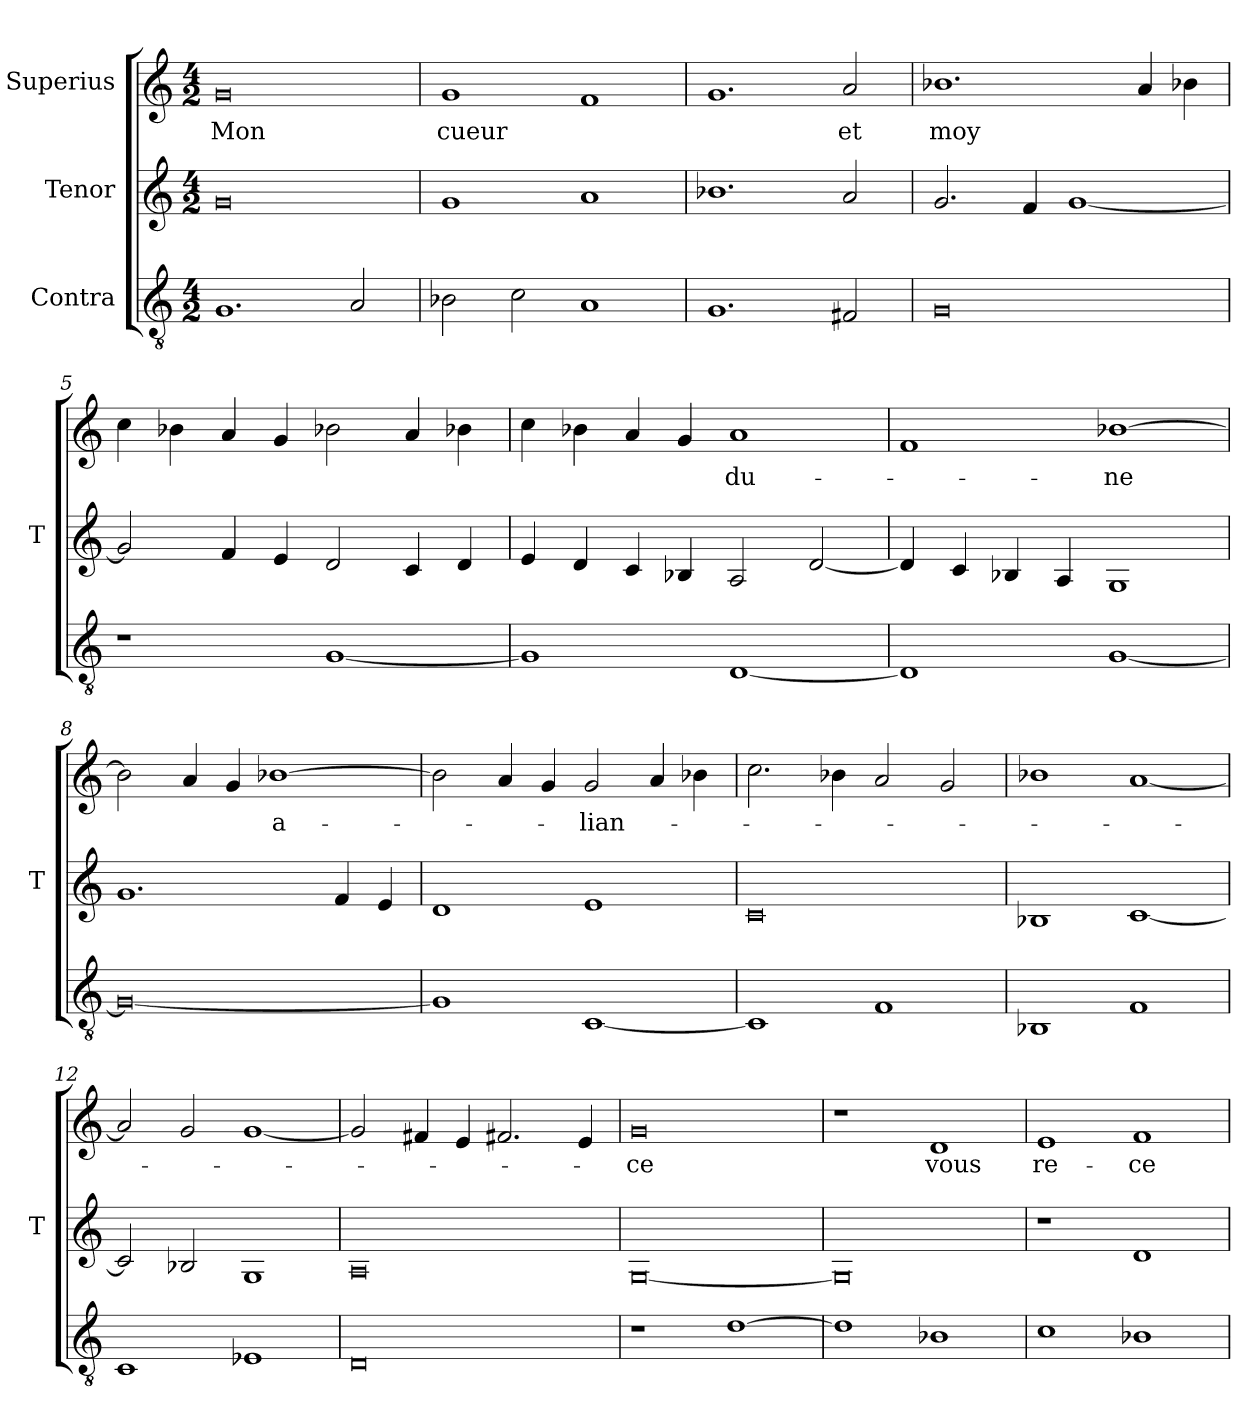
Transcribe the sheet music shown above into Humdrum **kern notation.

**kern	**kern	**kern	**text
*part3	*part2	*part1	*part1
*staff3	*staff2	*staff1	*staff1
*I"Contra	*I"Tenor	*I"Superius	*
*	*I'T	*	*
*clefGv2	*clefG2	*clefG2	*
*M4/2	*M4/2	*M4/2	*
=1	=1	=1	=1
1.G	0g	0g	-Mon
2A	.	.	.
=2	=2	=2	=2
2B-X	1g	1g	-cueur
2c	.	.	.
1A	1a	1f	.
=3	=3	=3	=3
1.G	1.b-X	1.g	.
2F#X	2a	2a	-et
=4	=4	=4	=4
0G	2.g	1.b-X	-moy
.	4f	.	.
.	[1g	.	.
.	.	4a	.
.	.	4b-X	.
=5	=5	=5	=5
1r	2g]	4cc	.
.	.	4b-X	.
.	4f	4a	.
.	4e	4g	.
[1G	2d	2b-X	.
.	4c	4a	.
.	4d	4b-X	.
=6	=6	=6	=6
1G]	4e	4cc	.
.	4d	4b-X	.
.	4c	4a	.
.	4B-X	4g	.
[1D	2A	1a	du-
.	[2d	.	.
=7	=7	=7	=7
1D]	4d]	1f	.
.	4c	.	.
.	4B-X	.	.
.	4A	.	.
[1G	1G	[1b-X	-ne
=8	=8	=8	=8
0G_	1.g	2b-]	.
.	.	4a	.
.	.	4g	.
.	.	[1b-X	a-
.	4f	.	.
.	4e	.	.
=9	=9	=9	=9
1G]	1d	2b-]	.
.	.	4a	.
.	.	4g	.
[1C	1e	2g	-lian-
.	.	4a	.
.	.	4b-X	.
=10	=10	=10	=10
1C]	0c	2.cc	.
.	.	4b-X	.
1F	.	2a	.
.	.	2g	.
=11	=11	=11	=11
1BB-X	1B-X	1b-X	.
1F	[1c	[1a	.
=12	=12	=12	=12
1C	2c]	2a]	.
.	2B-X	2g	.
1E-X	1G	[1g	.
=13	=13	=13	=13
0D	0A	2g]	.
.	.	4f#X	.
.	.	4e	.
.	.	2.f#X	.
.	.	4e	.
=14	=14	=14	=14
1r	[0G	0g	-ce
[1d	.	.	.
=15	=15	=15	=15
1d]	0G]	1r	.
1B-X	.	1d	-vous
=16	=16	=16	=16
1c	1r	1e	re-
1B-X	1d	1f	-ce-
=	=	=	=
*-	*-	*-	*-
